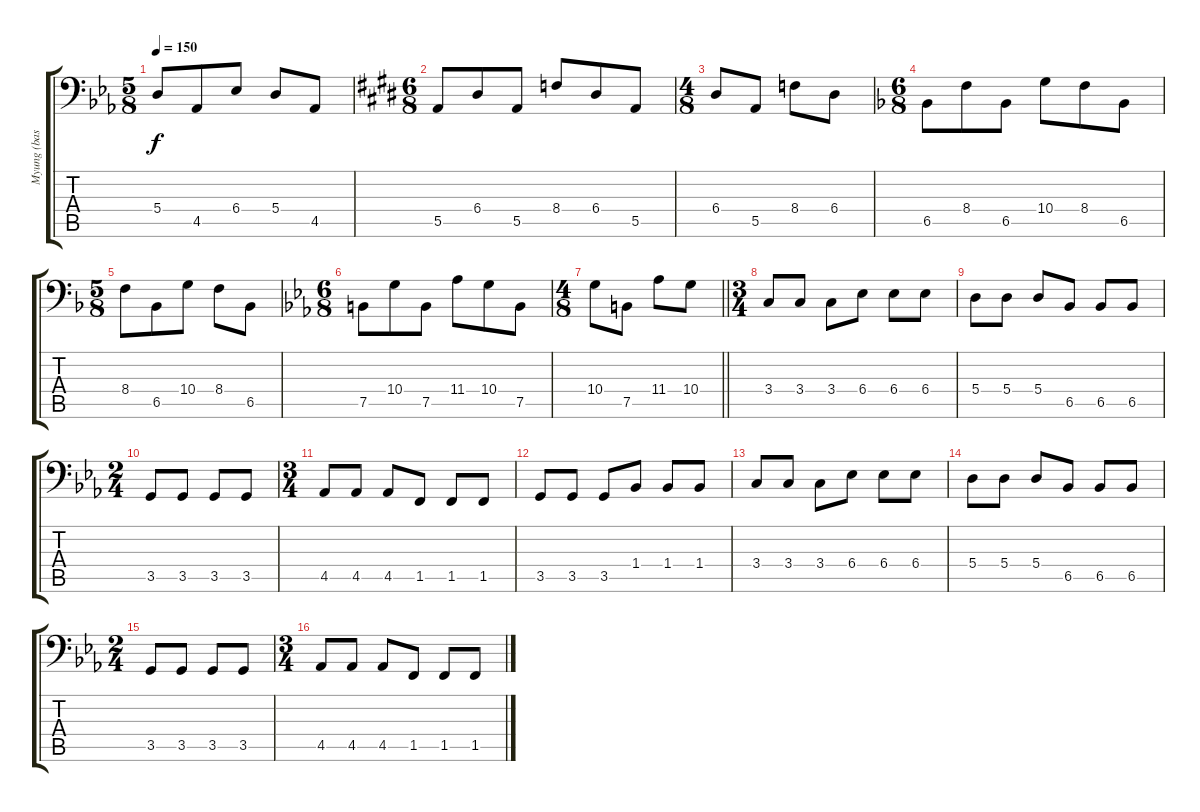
\track ("Myung (bass)" "Myung (bas") {instrument electricbassfinger}
\staff {score tabs}
\tuning (C3 G2 D2 A1 E1 A0) {hide}
\ts (5 8)
\tempo 150
\clef f4
\ks cminor
5.4.8{dy f} 4.5.8 6.4.8 5.4.8 4.5.8 |
\ts (6 8)
\ks c#minor
5.5.8 6.4.8 5.5.8 8.4.8 6.4.8 5.5.8 |
\ts (4 8)
6.4.8 5.5.8 8.4.8 6.4.8 |
\ts (6 8)
\ks dminor
6.5.8 8.4.8 6.5.8 10.4.8 8.4.8 6.5.8 |
\ts (5 8)
8.4.8 6.5.8 10.4.8 8.4.8 6.5.8 |
\ts (6 8)
\ks cminor
7.5.8 10.4.8 7.5.8 11.4.8 10.4.8 7.5.8 |
\ts (4 8)
\barLineRight lightlight
10.4.8 7.5.8 11.4.8 10.4.8 |
\ts (3 4)
3.4.8 3.4.8 3.4.8 6.4.8 6.4.8 6.4.8 |
5.4.8 5.4.8 5.4.8 6.5.8 6.5.8 6.5.8 |
\ts (2 4)
3.5.8 3.5.8 3.5.8 3.5.8 |
\ts (3 4)
4.5.8 4.5.8 4.5.8 1.5.8 1.5.8 1.5.8 |
3.5.8 3.5.8 3.5.8 1.4.8 1.4.8 1.4.8 |
3.4.8 3.4.8 3.4.8 6.4.8 6.4.8 6.4.8 |
5.4.8 5.4.8 5.4.8 6.5.8 6.5.8 6.5.8 |
\ts (2 4)
3.5.8 3.5.8 3.5.8 3.5.8 |
\ts (3 4)
4.5.8 4.5.8 4.5.8 1.5.8 1.5.8 1.5.8
